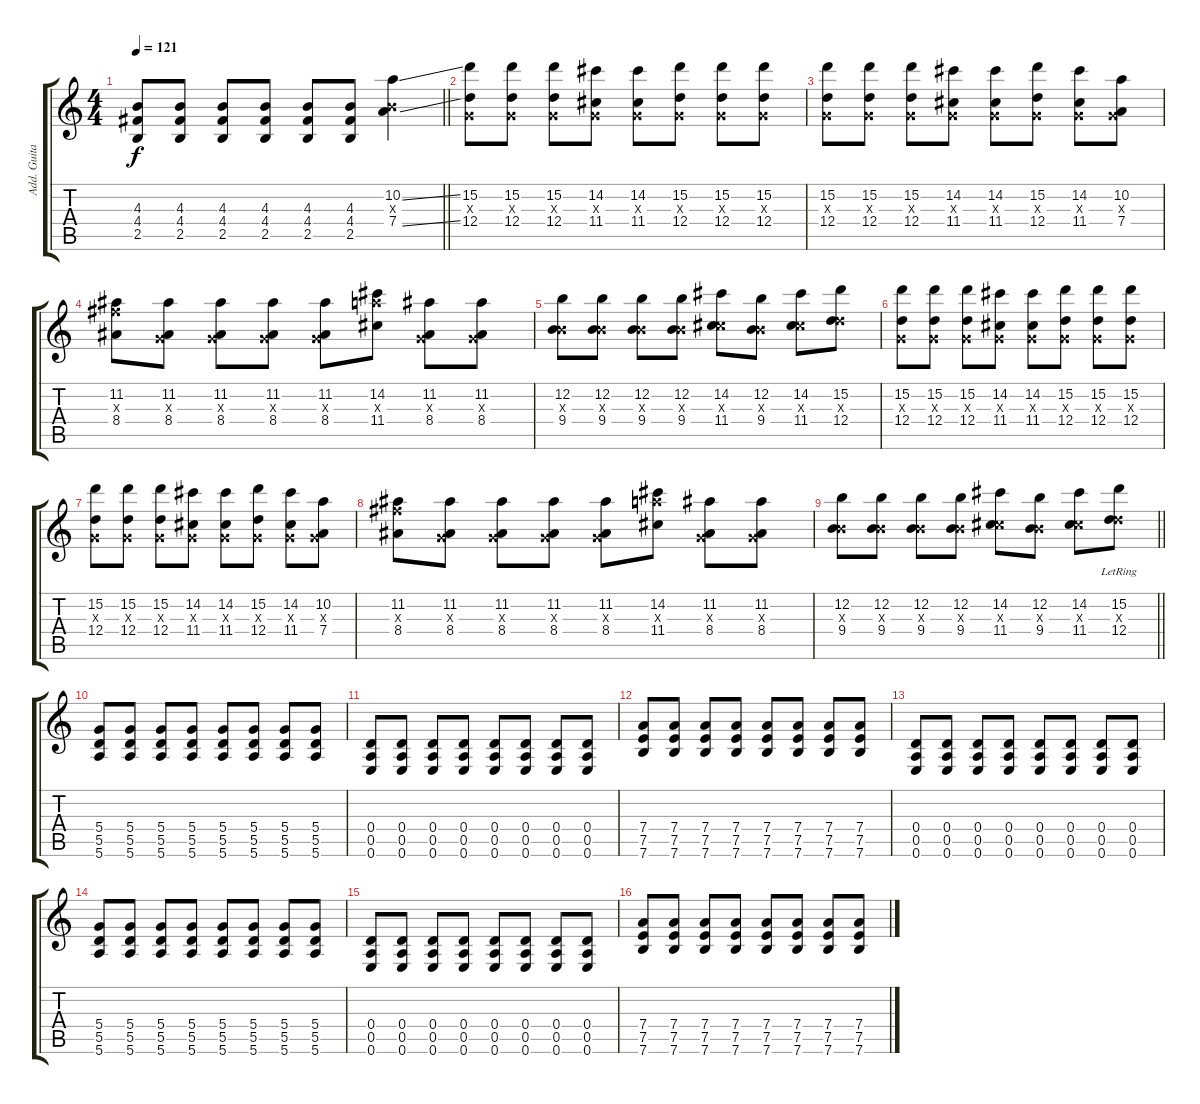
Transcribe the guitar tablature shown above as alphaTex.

\track ("Add. Guitar 1" "Add. Guita") {instrument distortionguitar}
\staff {score tabs}
\tuning (E4 B3 G3 D3 A2 E2) {hide}
\ts (4 4)
\tempo 121
\clef g2
\barLineRight lightlight
\ks c
(4.3 4.4 2.5).8{dy f} (4.3 4.4 2.5).8 (4.3 4.4 2.5).8 (4.3 4.4 2.5).8 (4.3 4.4 2.5).8 (4.3 4.4 2.5).8 (10.2{ss} 4.3{x} 7.4{ss}).4 |
(15.2 0.3{x} 12.4).8{instrument distortionguitar} (15.2 0.3{x} 12.4).8 (15.2 0.3{x} 12.4).8 (14.2 0.3{x} 11.4).8 (14.2 0.3{x} 11.4).8 (15.2 0.3{x} 12.4).8 (15.2 0.3{x} 12.4).8 (15.2 0.3{x} 12.4).8 |
(15.2 0.3{x} 12.4).8 (15.2 0.3{x} 12.4).8 (15.2 0.3{x} 12.4).8 (14.2 0.3{x} 11.4).8 (14.2 0.3{x} 11.4).8 (15.2 0.3{x} 12.4).8 (14.2 0.3{x} 11.4).8 (10.2 0.3{x} 7.4).8 |
(11.2 11.3{x} 8.4).8 (11.2 0.3{x} 8.4).8 (11.2 0.3{x} 8.4).8 (11.2 0.3{x} 8.4).8 (11.2 0.3{x} 8.4).8 (14.2 14.3{x} 11.4).8 (11.2 0.3{x} 8.4).8 (11.2 0.3{x} 8.4).8 |
(12.2 4.3{x} 9.4).8 (12.2 4.3{x} 9.4).8 (12.2 4.3{x} 9.4).8 (12.2 4.3{x} 9.4).8 (14.2 6.3{x} 11.4).8 (12.2 4.3{x} 9.4).8 (14.2 6.3{x} 11.4).8 (15.2 7.3{x} 12.4).8 |
(15.2 0.3{x} 12.4).8 (15.2 0.3{x} 12.4).8 (15.2 0.3{x} 12.4).8 (14.2 0.3{x} 11.4).8 (14.2 0.3{x} 11.4).8 (15.2 0.3{x} 12.4).8 (15.2 0.3{x} 12.4).8 (15.2 0.3{x} 12.4).8 |
(15.2 0.3{x} 12.4).8 (15.2 0.3{x} 12.4).8 (15.2 0.3{x} 12.4).8 (14.2 0.3{x} 11.4).8 (14.2 0.3{x} 11.4).8 (15.2 0.3{x} 12.4).8 (14.2 0.3{x} 11.4).8 (10.2 0.3{x} 7.4).8 |
(11.2 11.3{x} 8.4).8 (11.2 0.3{x} 8.4).8 (11.2 0.3{x} 8.4).8 (11.2 0.3{x} 8.4).8 (11.2 0.3{x} 8.4).8 (14.2 14.3{x} 11.4).8 (11.2 0.3{x} 8.4).8 (11.2 0.3{x} 8.4).8 |
\barLineRight lightlight
(12.2 4.3{x} 9.4).8 (12.2 4.3{x} 9.4).8 (12.2 4.3{x} 9.4).8 (12.2 4.3{x} 9.4).8 (14.2 6.3{x} 11.4).8 (12.2 4.3{x} 9.4).8 (14.2 6.3{x} 11.4).8 (15.2{lr} 7.3{x} 12.4).8 |
(5.4 5.5 5.6).8{instrument distortionguitar} (5.4 5.5 5.6).8 (5.4 5.5 5.6).8 (5.4 5.5 5.6).8 (5.4 5.5 5.6).8 (5.4 5.5 5.6).8 (5.4 5.5 5.6).8 (5.4 5.5 5.6).8 |
(0.4 0.5 0.6).8 (0.4 0.5 0.6).8 (0.4 0.5 0.6).8 (0.4 0.5 0.6).8 (0.4 0.5 0.6).8 (0.4 0.5 0.6).8 (0.4 0.5 0.6).8 (0.4 0.5 0.6).8 |
(7.4 7.5 7.6).8 (7.4 7.5 7.6).8 (7.4 7.5 7.6).8 (7.4 7.5 7.6).8 (7.4 7.5 7.6).8 (7.4 7.5 7.6).8 (7.4 7.5 7.6).8 (7.4 7.5 7.6).8 |
(0.4 0.5 0.6).8 (0.4 0.5 0.6).8 (0.4 0.5 0.6).8 (0.4 0.5 0.6).8 (0.4 0.5 0.6).8 (0.4 0.5 0.6).8 (0.4 0.5 0.6).8 (0.4 0.5 0.6).8 |
(5.4 5.5 5.6).8{instrument distortionguitar} (5.4 5.5 5.6).8 (5.4 5.5 5.6).8 (5.4 5.5 5.6).8 (5.4 5.5 5.6).8 (5.4 5.5 5.6).8 (5.4 5.5 5.6).8 (5.4 5.5 5.6).8 |
(0.4 0.5 0.6).8 (0.4 0.5 0.6).8 (0.4 0.5 0.6).8 (0.4 0.5 0.6).8 (0.4 0.5 0.6).8 (0.4 0.5 0.6).8 (0.4 0.5 0.6).8 (0.4 0.5 0.6).8 |
(7.4 7.5 7.6).8 (7.4 7.5 7.6).8 (7.4 7.5 7.6).8 (7.4 7.5 7.6).8 (7.4 7.5 7.6).8 (7.4 7.5 7.6).8 (7.4 7.5 7.6).8 (7.4 7.5 7.6).8
